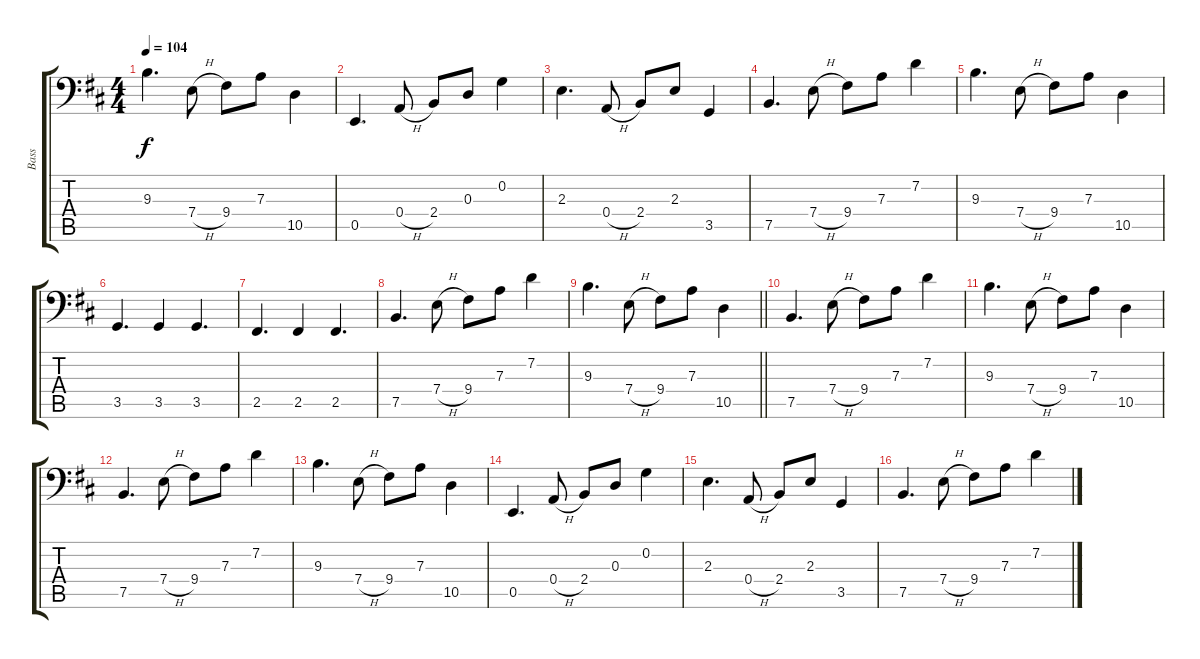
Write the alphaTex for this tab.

\track ("Bass" "Bass") {instrument electricbassfinger}
\staff {score tabs}
\tuning (C3 G2 D2 A1 E1 B0) {hide}
\ts (4 4)
\tempo 104
\clef f4
\ks d
9.3.4{d dy f} 7.4{h}.8 9.4.8 7.3.8 10.5.4 |
0.5.4{d} 0.4{h}.8 2.4.8 0.3.8 0.2.4 |
2.3.4{d} 0.4{h}.8 2.4.8 2.3.8 3.5.4 |
7.5.4{d} 7.4{h}.8 9.4.8 7.3.8 7.2.4 |
9.3.4{d} 7.4{h}.8 9.4.8 7.3.8 10.5.4 |
3.5.4{d} 3.5.4 3.5.4{d} |
2.5.4{d} 2.5.4 2.5.4{d} |
7.5.4{d} 7.4{h}.8 9.4.8 7.3.8 7.2.4 |
\barLineRight lightlight
9.3.4{d} 7.4{h}.8 9.4.8 7.3.8 10.5.4 |
7.5.4{d} 7.4{h}.8 9.4.8 7.3.8 7.2.4 |
9.3.4{d} 7.4{h}.8 9.4.8 7.3.8 10.5.4 |
7.5.4{d} 7.4{h}.8 9.4.8 7.3.8 7.2.4 |
9.3.4{d} 7.4{h}.8 9.4.8 7.3.8 10.5.4 |
0.5.4{d} 0.4{h}.8 2.4.8 0.3.8 0.2.4 |
2.3.4{d} 0.4{h}.8 2.4.8 2.3.8 3.5.4 |
7.5.4{d} 7.4{h}.8 9.4.8 7.3.8 7.2.4
